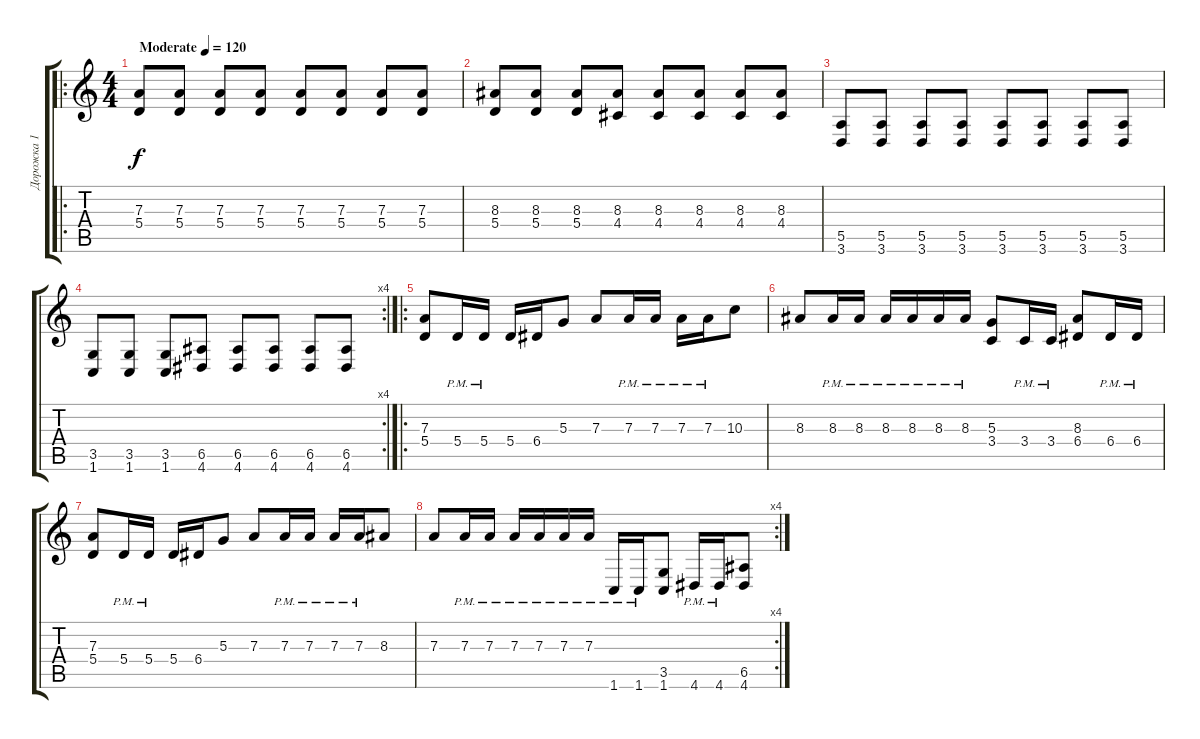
\track ("Дорожка 1" "Дорожка 1") {instrument overdrivenguitar}
\staff {score tabs}
\tuning (B3 Gb3 D3 A2 E2 B1) {hide}
\ro
\ts (4 4)
\tempo (120 "Moderate")
\clef g2
\ks c
(7.3 5.4).8{dy f instrument overdrivenguitar} (7.3 5.4).8 (7.3 5.4).8 (7.3 5.4).8 (7.3 5.4).8 (7.3 5.4).8 (7.3 5.4).8 (7.3 5.4).8 |
(8.3 5.4).8 (8.3 5.4).8 (8.3 5.4).8 (8.3 4.4).8 (8.3 4.4).8 (8.3 4.4).8 (8.3 4.4).8 (8.3 4.4).8 |
(5.5 3.6).8 (5.5 3.6).8 (5.5 3.6).8 (5.5 3.6).8 (5.5 3.6).8 (5.5 3.6).8 (5.5 3.6).8 (5.5 3.6).8 |
\rc 4
(3.5 1.6).8 (3.5 1.6).8 (3.5 1.6).8 (6.5 4.6).8 (6.5 4.6).8 (6.5 4.6).8 (6.5 4.6).8 (6.5 4.6).8 |
\ro
(7.3 5.4).8 5.4{pm}.16 5.4{pm}.16 5.4.16 6.4.16 5.3.8 7.3.8 7.3{pm}.16 7.3{pm}.16 7.3{pm}.16 7.3{pm}.16 10.3.8 |
8.3.8 8.3{pm}.16 8.3{pm}.16 8.3{pm}.16 8.3{pm}.16 8.3{pm}.16 8.3{pm}.16 (5.3 3.4).8 3.4{pm}.16 3.4{pm}.16 (8.3 6.4).8 6.4{pm}.16 6.4{pm}.16 |
(7.3 5.4).8 5.4{pm}.16 5.4{pm}.16 5.4.16 6.4.16 5.3.8 7.3.8 7.3{pm}.16 7.3{pm}.16 7.3{pm}.16 7.3{pm}.16 8.3.8 |
\rc 4
7.3.8 7.3{pm}.16 7.3{pm}.16 7.3{pm}.16 7.3{pm}.16 7.3{pm}.16 7.3{pm}.16 1.6{pm}.16 1.6{pm}.16 (3.5 1.6).8 4.6{pm}.16 4.6{pm}.16 (6.5 4.6).8
